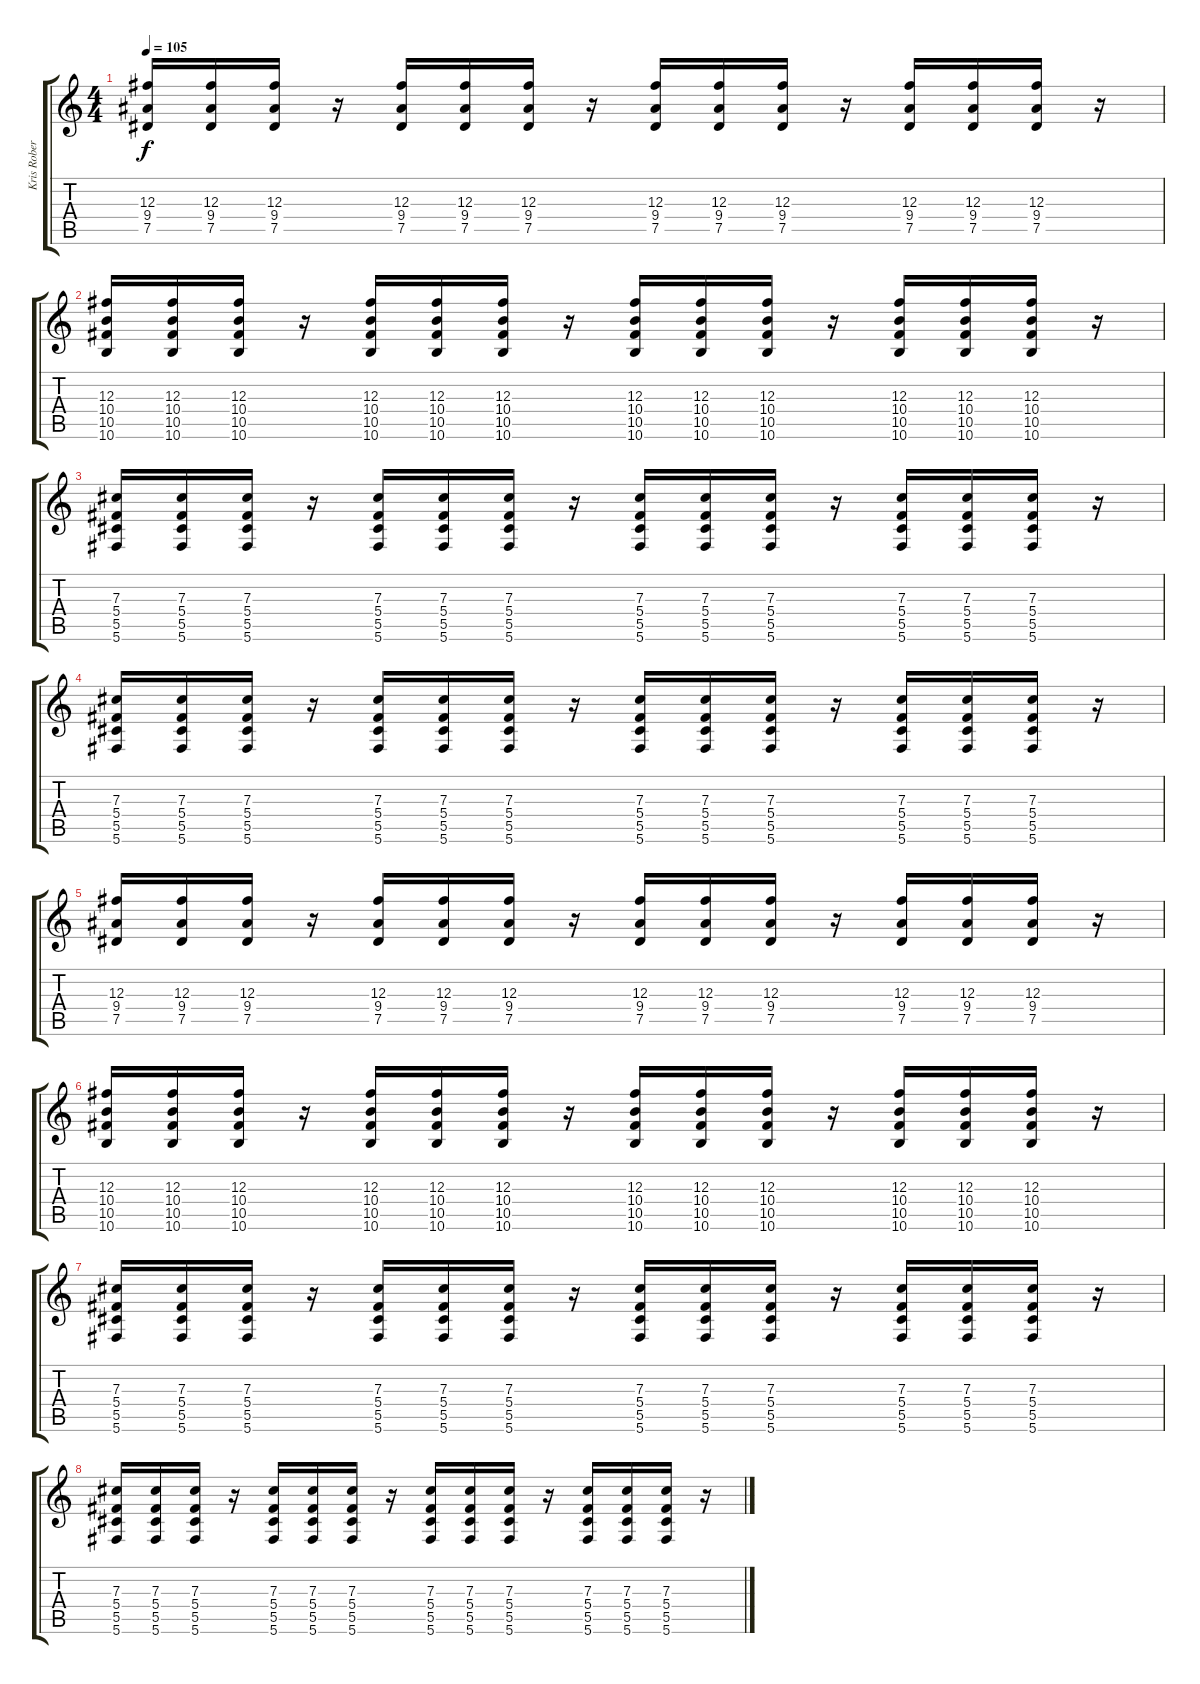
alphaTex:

\track ("Kris Roberts" "Kris Rober") {instrument overdrivenguitar}
\staff {score tabs}
\tuning (Eb4 Bb3 Gb3 Db3 Ab2 Db2) {hide}
\ts (4 4)
\tempo 105
\clef g2
\ks c
(12.3 9.4 7.5).16{dy f} (12.3 9.4 7.5).16 (12.3 9.4 7.5).16 r.16 (12.3 9.4 7.5).16 (12.3 9.4 7.5).16 (12.3 9.4 7.5).16 r.16 (12.3 9.4 7.5).16 (12.3 9.4 7.5).16 (12.3 9.4 7.5).16 r.16 (12.3 9.4 7.5).16 (12.3 9.4 7.5).16 (12.3 9.4 7.5).16 r.16 |
(12.3 10.4 10.5 10.6).16 (12.3 10.4 10.5 10.6).16 (12.3 10.4 10.5 10.6).16 r.16 (12.3 10.4 10.5 10.6).16 (12.3 10.4 10.5 10.6).16 (12.3 10.4 10.5 10.6).16 r.16 (12.3 10.4 10.5 10.6).16 (12.3 10.4 10.5 10.6).16 (12.3 10.4 10.5 10.6).16 r.16 (12.3 10.4 10.5 10.6).16 (12.3 10.4 10.5 10.6).16 (12.3 10.4 10.5 10.6).16 r.16 |
(7.3 5.4 5.5 5.6).16 (7.3 5.4 5.5 5.6).16 (7.3 5.4 5.5 5.6).16 r.16 (7.3 5.4 5.5 5.6).16 (7.3 5.4 5.5 5.6).16 (7.3 5.4 5.5 5.6).16 r.16 (7.3 5.4 5.5 5.6).16 (7.3 5.4 5.5 5.6).16 (7.3 5.4 5.5 5.6).16 r.16 (7.3 5.4 5.5 5.6).16 (7.3 5.4 5.5 5.6).16 (7.3 5.4 5.5 5.6).16 r.16 |
(7.3 5.4 5.5 5.6).16 (7.3 5.4 5.5 5.6).16 (7.3 5.4 5.5 5.6).16 r.16 (7.3 5.4 5.5 5.6).16 (7.3 5.4 5.5 5.6).16 (7.3 5.4 5.5 5.6).16 r.16 (7.3 5.4 5.5 5.6).16 (7.3 5.4 5.5 5.6).16 (7.3 5.4 5.5 5.6).16 r.16 (7.3 5.4 5.5 5.6).16 (7.3 5.4 5.5 5.6).16 (7.3 5.4 5.5 5.6).16 r.16 |
(12.3 9.4 7.5).16 (12.3 9.4 7.5).16 (12.3 9.4 7.5).16 r.16 (12.3 9.4 7.5).16 (12.3 9.4 7.5).16 (12.3 9.4 7.5).16 r.16 (12.3 9.4 7.5).16 (12.3 9.4 7.5).16 (12.3 9.4 7.5).16 r.16 (12.3 9.4 7.5).16 (12.3 9.4 7.5).16 (12.3 9.4 7.5).16 r.16 |
(12.3 10.4 10.5 10.6).16 (12.3 10.4 10.5 10.6).16 (12.3 10.4 10.5 10.6).16 r.16 (12.3 10.4 10.5 10.6).16 (12.3 10.4 10.5 10.6).16 (12.3 10.4 10.5 10.6).16 r.16 (12.3 10.4 10.5 10.6).16 (12.3 10.4 10.5 10.6).16 (12.3 10.4 10.5 10.6).16 r.16 (12.3 10.4 10.5 10.6).16 (12.3 10.4 10.5 10.6).16 (12.3 10.4 10.5 10.6).16 r.16 |
(7.3 5.4 5.5 5.6).16 (7.3 5.4 5.5 5.6).16 (7.3 5.4 5.5 5.6).16 r.16 (7.3 5.4 5.5 5.6).16 (7.3 5.4 5.5 5.6).16 (7.3 5.4 5.5 5.6).16 r.16 (7.3 5.4 5.5 5.6).16 (7.3 5.4 5.5 5.6).16 (7.3 5.4 5.5 5.6).16 r.16 (7.3 5.4 5.5 5.6).16 (7.3 5.4 5.5 5.6).16 (7.3 5.4 5.5 5.6).16 r.16 |
(7.3 5.4 5.5 5.6).16 (7.3 5.4 5.5 5.6).16 (7.3 5.4 5.5 5.6).16 r.16 (7.3 5.4 5.5 5.6).16 (7.3 5.4 5.5 5.6).16 (7.3 5.4 5.5 5.6).16 r.16 (7.3 5.4 5.5 5.6).16 (7.3 5.4 5.5 5.6).16 (7.3 5.4 5.5 5.6).16 r.16 (7.3 5.4 5.5 5.6).16 (7.3 5.4 5.5 5.6).16 (7.3 5.4 5.5 5.6).16 r.16
